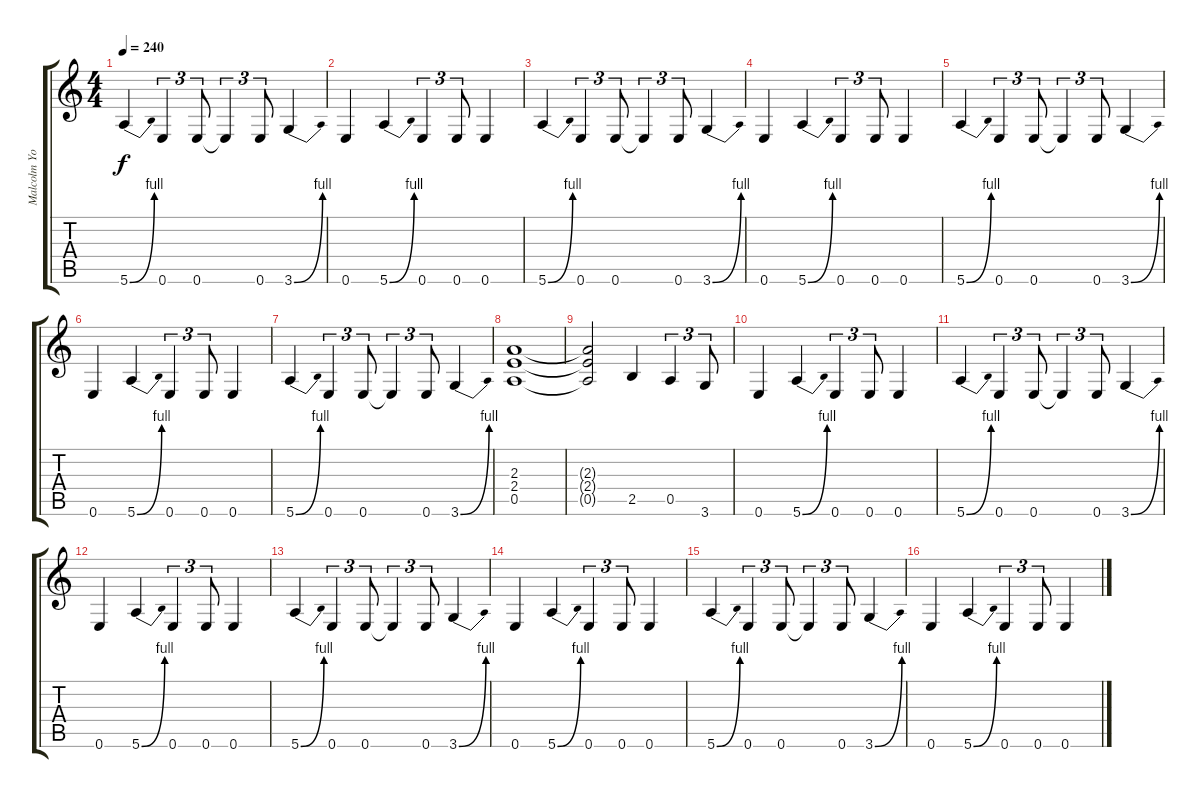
\track ("Malcolm Young" "Malcolm Yo") {instrument overdrivenguitar}
\staff {score tabs}
\tuning (E4 B3 G3 D3 A2 E2) {hide}
\ts (4 4)
\tempo 240
\clef g2
\ks c
5.6{be (bend 0 0 60 4)}.4{dy f} 0.6.4{tu (3 2)} 0.6.8{tu (3 2)} 0.6{t}.4{tu (3 2)} 0.6.8{tu (3 2)} 3.6{be (bend 0 0 60 4)}.4 |
0.6.4 5.6{be (bend 0 0 60 4)}.4 0.6.4{tu (3 2)} 0.6.8{tu (3 2)} 0.6.4 |
5.6{be (bend 0 0 60 4)}.4 0.6.4{tu (3 2)} 0.6.8{tu (3 2)} 0.6{t}.4{tu (3 2)} 0.6.8{tu (3 2)} 3.6{be (bend 0 0 60 4)}.4 |
0.6.4 5.6{be (bend 0 0 60 4)}.4 0.6.4{tu (3 2)} 0.6.8{tu (3 2)} 0.6.4 |
5.6{be (bend 0 0 60 4)}.4 0.6.4{tu (3 2)} 0.6.8{tu (3 2)} 0.6{t}.4{tu (3 2)} 0.6.8{tu (3 2)} 3.6{be (bend 0 0 60 4)}.4 |
0.6.4 5.6{be (bend 0 0 60 4)}.4 0.6.4{tu (3 2)} 0.6.8{tu (3 2)} 0.6.4 |
5.6{be (bend 0 0 60 4)}.4 0.6.4{tu (3 2)} 0.6.8{tu (3 2)} 0.6{t}.4{tu (3 2)} 0.6.8{tu (3 2)} 3.6{be (bend 0 0 60 4)}.4 |
(2.3 2.4 0.5).1 |
(2.3{t} 2.4{t} 0.5{t}).2 2.5.4 0.5.4{tu (3 2)} 3.6.8{tu (3 2)} |
0.6.4 5.6{be (bend 0 0 60 4)}.4 0.6.4{tu (3 2)} 0.6.8{tu (3 2)} 0.6.4 |
5.6{be (bend 0 0 60 4)}.4 0.6.4{tu (3 2)} 0.6.8{tu (3 2)} 0.6{t}.4{tu (3 2)} 0.6.8{tu (3 2)} 3.6{be (bend 0 0 60 4)}.4 |
0.6.4 5.6{be (bend 0 0 60 4)}.4 0.6.4{tu (3 2)} 0.6.8{tu (3 2)} 0.6.4 |
5.6{be (bend 0 0 60 4)}.4 0.6.4{tu (3 2)} 0.6.8{tu (3 2)} 0.6{t}.4{tu (3 2)} 0.6.8{tu (3 2)} 3.6{be (bend 0 0 60 4)}.4 |
0.6.4 5.6{be (bend 0 0 60 4)}.4 0.6.4{tu (3 2)} 0.6.8{tu (3 2)} 0.6.4 |
5.6{be (bend 0 0 60 4)}.4 0.6.4{tu (3 2)} 0.6.8{tu (3 2)} 0.6{t}.4{tu (3 2)} 0.6.8{tu (3 2)} 3.6{be (bend 0 0 60 4)}.4 |
0.6.4 5.6{be (bend 0 0 60 4)}.4 0.6.4{tu (3 2)} 0.6.8{tu (3 2)} 0.6.4
